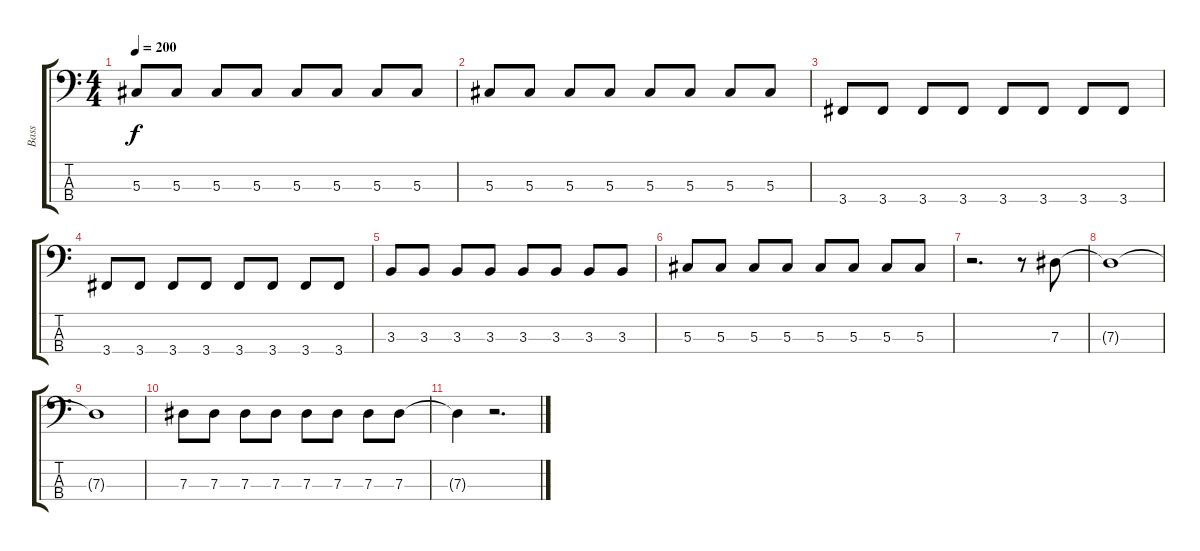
\track ("Bass" "Bass") {instrument electricbasspick}
\staff {score tabs}
\tuning (Gb2 Db2 Ab1 Eb1) {hide}
\ts (4 4)
\tempo 200
\clef f4
\ks c
5.3.8{dy f} 5.3.8 5.3.8 5.3.8 5.3.8 5.3.8 5.3.8 5.3.8 |
5.3.8 5.3.8 5.3.8 5.3.8 5.3.8 5.3.8 5.3.8 5.3.8 |
3.4.8 3.4.8 3.4.8 3.4.8 3.4.8 3.4.8 3.4.8 3.4.8 |
3.4.8 3.4.8 3.4.8 3.4.8 3.4.8 3.4.8 3.4.8 3.4.8 |
3.3.8 3.3.8 3.3.8 3.3.8 3.3.8 3.3.8 3.3.8 3.3.8 |
5.3.8 5.3.8 5.3.8 5.3.8 5.3.8 5.3.8 5.3.8 5.3.8 |
r.2{d} r.8 7.3.8 |
7.3{t}.1 |
7.3{t}.1 |
7.3.8 7.3.8 7.3.8 7.3.8 7.3.8 7.3.8 7.3.8 7.3.8 |
7.3{t}.4 r.2{d}
